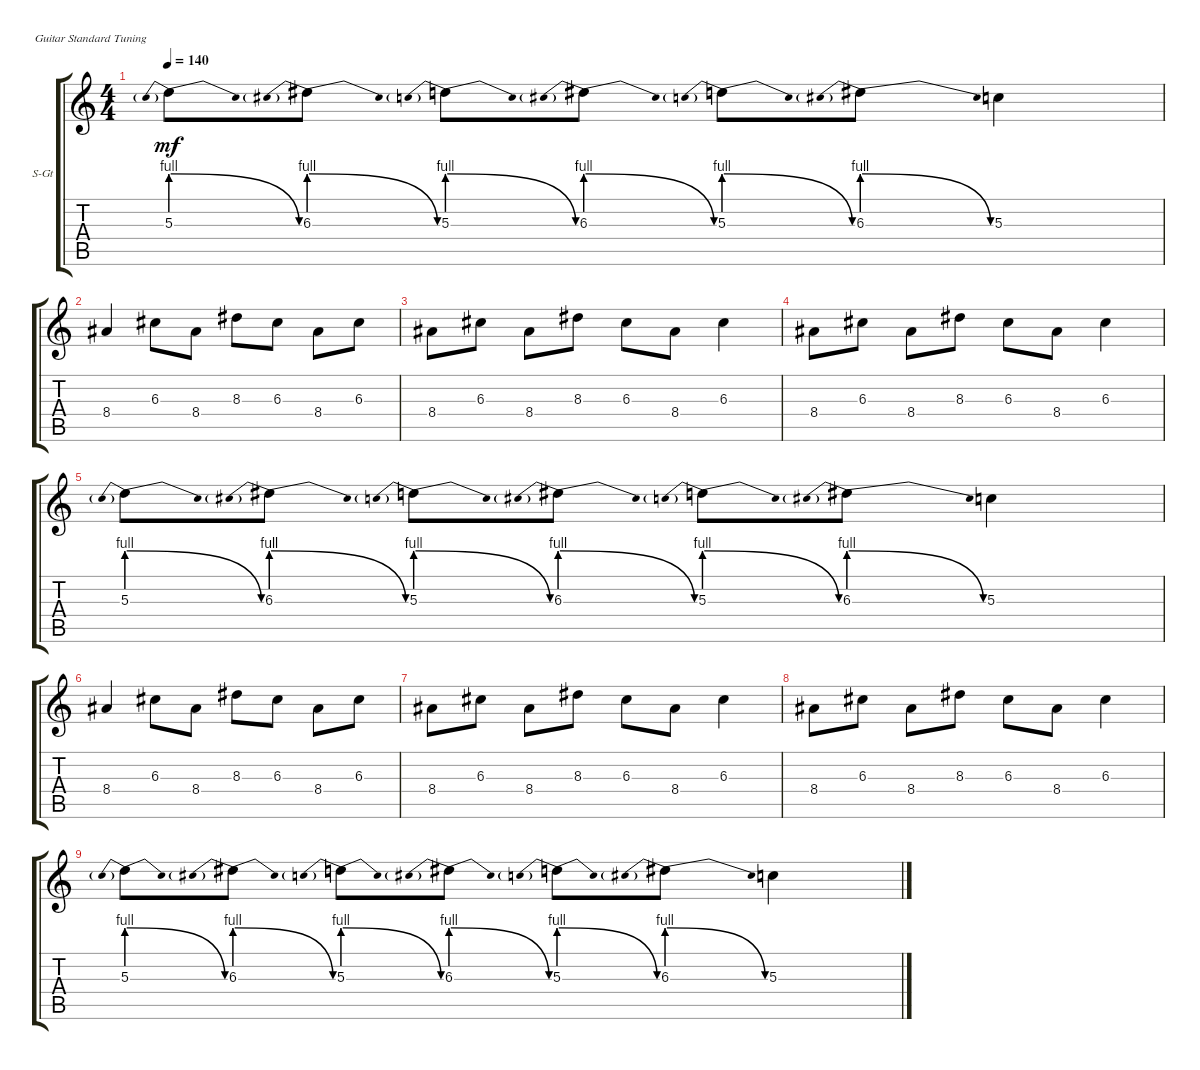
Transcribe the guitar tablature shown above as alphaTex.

\defaultSystemsLayout 4
\bracketExtendMode groupsimilarinstruments
\firstSystemTrackNameOrientation horizontal
\otherSystemsTrackNameOrientation horizontal
\track ("Steel Guitar" "S-Gt") {instrument acousticguitarsteel}
\staff {score tabs}
\tuning (E4 B3 G3 D3 A2 E2)
\ts (4 4)
\tempo 140
\clef g2
\scale
0.333333
\ks c
5.3{be (prebendrelease 0 4 15 0)}.8{dy mf} 6.3{be (prebendrelease 0 4 15 0)}.8 5.3{be (prebendrelease 0 4 15 0)}.8 6.3{be (prebendrelease 0 4 15 0)}.8 5.3{be (prebendrelease 0 4 15 0)}.8 6.3{be (prebendrelease 0 4 15 0)}.8 5.3.4 |
\scale
0.333333 8.4.4 6.3.8 8.4.8 8.3.8 6.3.8 8.4.8 6.3.8 |
\scale
0.333333 8.4.8 6.3.8 8.4.8 8.3.8 6.3.8 8.4.8 6.3.4 |
\scale
0.333333 8.4.8 6.3.8 8.4.8 8.3.8 6.3.8 8.4.8 6.3.4 |
\scale
0.333333 5.3{be (prebendrelease 0 4 15 0)}.8 6.3{be (prebendrelease 0 4 15 0)}.8 5.3{be (prebendrelease 0 4 15 0)}.8 6.3{be (prebendrelease 0 4 15 0)}.8 5.3{be (prebendrelease 0 4 15 0)}.8 6.3{be (prebendrelease 0 4 15 0)}.8 5.3.4 |
\scale
0.333333 8.4.4 6.3.8 8.4.8 8.3.8 6.3.8 8.4.8 6.3.8 |
\scale
0.333333 8.4.8 6.3.8 8.4.8 8.3.8 6.3.8 8.4.8 6.3.4 |
\scale
0.333333 8.4.8 6.3.8 8.4.8 8.3.8 6.3.8 8.4.8 6.3.4 |
\scale
0.333333 5.3{be (prebendrelease 0 4 15 0)}.8 6.3{be (prebendrelease 0 4 15 0)}.8 5.3{be (prebendrelease 0 4 15 0)}.8 6.3{be (prebendrelease 0 4 15 0)}.8 5.3{be (prebendrelease 0 4 15 0)}.8 6.3{be (prebendrelease 0 4 15 0)}.8 5.3.4 |
\scale
0.333333 |
\scale
0.333333 |
\scale
0.333333 |
\scale
0.333333 |
\scale
0.333333 |
\scale
0.333333 |
\scale
0.333333
